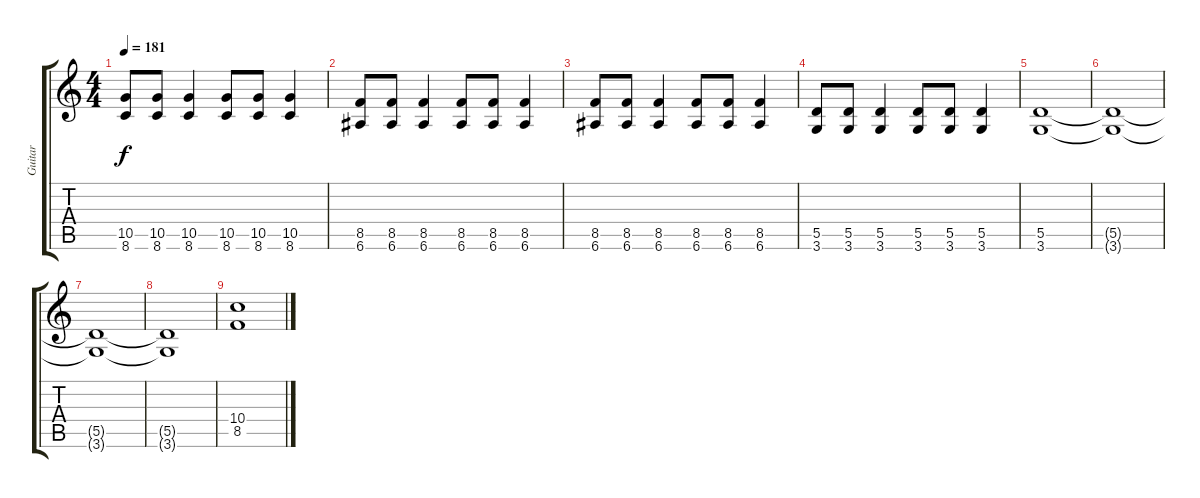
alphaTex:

\track ("Guitar" "Guitar") {instrument overdrivenguitar}
\staff {score tabs}
\tuning (E4 B3 G3 D3 A2 E2) {hide}
\ts (4 4)
\tempo 181
\clef g2
\ks c
(10.5 8.6).8{dy f} (10.5 8.6).8 (10.5 8.6).4 (10.5 8.6).8 (10.5 8.6).8 (10.5 8.6).4 |
(8.5 6.6).8 (8.5 6.6).8 (8.5 6.6).4 (8.5 6.6).8 (8.5 6.6).8 (8.5 6.6).4 |
(8.5 6.6).8 (8.5 6.6).8 (8.5 6.6).4 (8.5 6.6).8 (8.5 6.6).8 (8.5 6.6).4 |
(5.5 3.6).8 (5.5 3.6).8 (5.5 3.6).4 (5.5 3.6).8 (5.5 3.6).8 (5.5 3.6).4 |
(5.5 3.6).1 |
(5.5{t} 3.6{t}).1 |
(5.5{t} 3.6{t}).1 |
(5.5{t} 3.6{t}).1 |
(10.4 8.5).1
